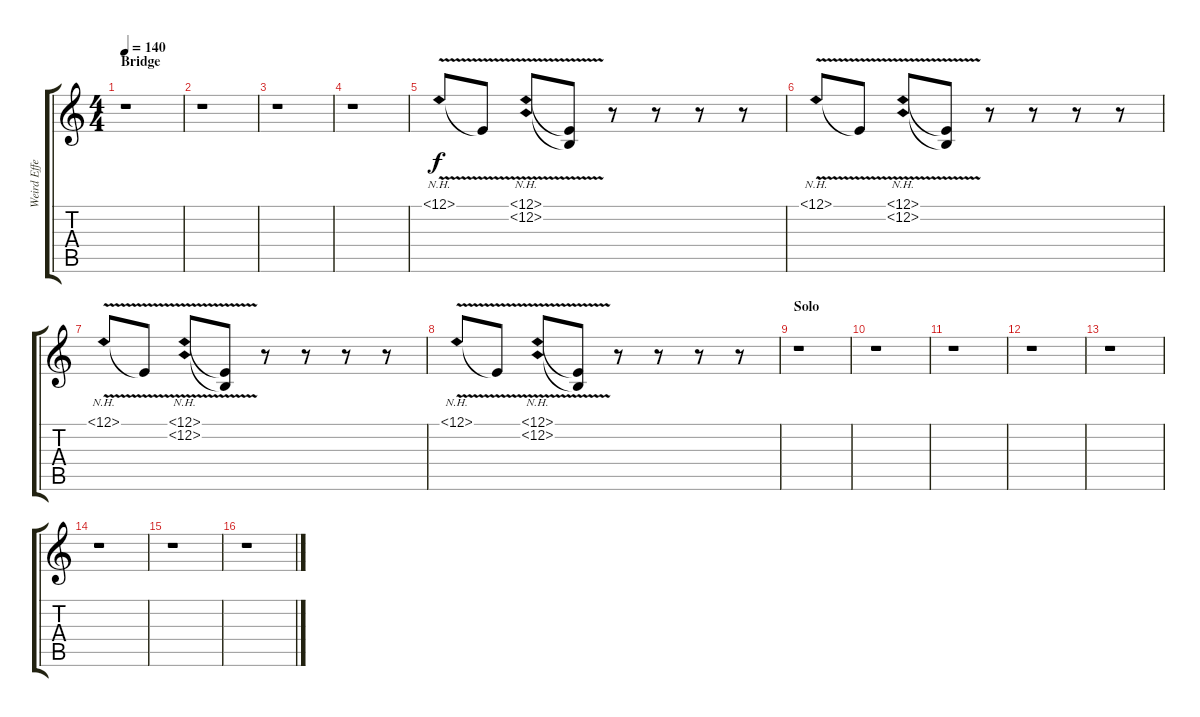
\track ("Weird Effect" "Weird Effe") {instrument tremolostrings}
\staff {score tabs}
\tuning (E4 B3 G3 D3 A2 E2) {hide}
\ts (4 4)
\section ("" "Bridge")
\tempo 140
\clef g2
\ks c
r.1{dy f} |
r.1 |
r.1 |
r.1 |
0.1{nh v}.8 0.1{v t}.8 (0.1{nh v} 0.2{nh v}).8 (0.1{v t} 0.2{v t}).8 r.8 r.8 r.8 r.8 |
0.1{nh v}.8 0.1{v t}.8 (0.1{nh v} 0.2{nh v}).8 (0.1{v t} 0.2{v t}).8 r.8 r.8 r.8 r.8 |
0.1{nh v}.8 0.1{v t}.8 (0.1{nh v} 0.2{nh v}).8 (0.1{v t} 0.2{v t}).8 r.8 r.8 r.8 r.8 |
0.1{nh v}.8 0.1{v t}.8 (0.1{nh v} 0.2{nh v}).8 (0.1{v t} 0.2{v t}).8 r.8 r.8 r.8 r.8 |
\section ("" "Solo")
r.1 |
r.1 |
r.1 |
r.1 |
r.1 |
r.1 |
r.1 |
r.1
